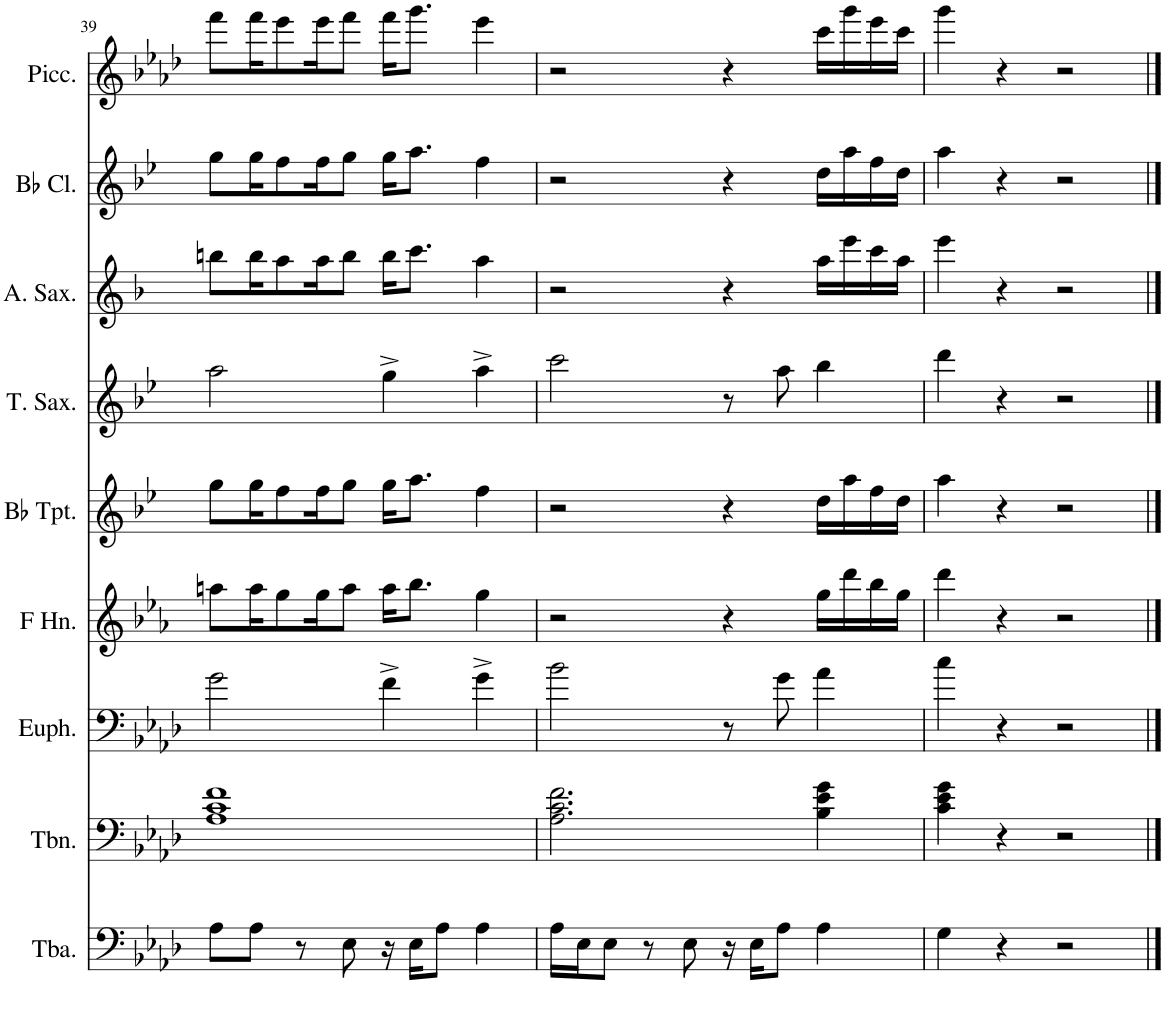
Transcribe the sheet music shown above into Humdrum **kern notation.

**kern	**kern	**kern	**kern	**kern	**kern	**kern	**kern	**kern
*part9	*part8	*part7	*part6	*part5	*part4	*part3	*part2	*part1
*staff9	*staff8	*staff7	*staff6	*staff5	*staff4	*staff3	*staff2	*staff1
*I"Tuba	*I"Trombone	*I"Euphonium	*I"Horn in F	*I"Bb Trumpet	*I"Tenor Saxophone	*I"Alto Saxophone	*I"Bb Clarinet	*I"Piccolo
*I'Tba.	*I'Tbn.	*I'Euph.	*	*I'Bb Tpt.	*I'T. Sax.	*I'A. Sax.	*I'Bb Cl.	*I'Picc.
!!LO:PB:g=z
*clefF4	*clefF4	*clefF4	*clefG2	*clefG2	*clefG2	*clefG2	*clefG2	*clefG2
*	*	*	*Trd4c7	*Trd1c2	*Trd8c14	*Trd5c9	*Trd1c2	*Trd-7c-12
*k[b-e-a-d-]	*k[b-e-a-d-]	*k[b-e-a-d-]	*k[b-e-a-]	*k[b-e-]	*k[b-e-]	*k[b-]	*k[b-e-]	*k[b-e-a-d-]
*M4/4	*M4/4	*M4/4	*M4/4	*M4/4	*M4/4	*M4/4	*M4/4	*M4/4
=39	=39	=39	=39	=39	=39	=39	=39	=39
8A-\L	1A- 1c 1f	2g\	8aan\L	8gg\L	2aa\	8bbn\L	8gg\L	8fff\L
8A-\J	.	.	16aa\K	16gg\K	.	16bb\K	16gg\K	16fff\K
.	.	.	8gg\	8ff\	.	8aa\	8ff\	8eee-\
8r	.	.	.	.	.	.	.	.
.	.	.	16gg\K	16ff\K	.	16aa\K	16ff\K	16eee-\K
8E-\	.	.	8aa\J	8gg\J	.	8bb\J	8gg\J	8fff\J
16r	.	4f^\	16aa\KL	16gg\KL	4gg^\	16bb\KL	16gg\KL	16fff\KL
16E-\KL	.	.	8.bb-\J	8.aa\J	.	8.ccc\J	8.aa\J	8.ggg\J
8A-\J	.	.	.	.	.	.	.	.
4A-\	.	4g^\	4gg\	4ff\	4aa^\	4aa\	4ff\	4eee-\
=40	=40	=40	=40	=40	=40	=40	=40	=40
16A-\LL	2.A-\ 2.c\ 2.f\	2b-\	2r	2r	2ccc\	2r	2r	2r
16E-\J	.	.	.	.	.	.	.	.
8E-\J	.	.	.	.	.	.	.	.
8r	.	.	.	.	.	.	.	.
8E-\	.	.	.	.	.	.	.	.
16r	.	8r	4r	4r	8r	4r	4r	4r
16E-\KL	.	.	.	.	.	.	.	.
8A-\J	.	8g\	.	.	8aa\	.	.	.
4A-\	4B-\ 4e-\ 4g\	4a-\	16gg\LL	16dd\LL	4bb-\	16aa\LL	16dd\LL	16ccc\LL
.	.	.	16ddd\	16aa\	.	16eee\	16aa\	16ggg\
.	.	.	16bb-\	16ff\	.	16ccc\	16ff\	16eee-\
.	.	.	16gg\JJ	16dd\JJ	.	16aa\JJ	16dd\JJ	16ccc\JJ
=41	=41	=41	=41	=41	=41	=41	=41	=41
4G\	4c\ 4e-\ 4g\	4cc\	4ddd\	4aa\	4ddd\	4eee\	4aa\	4ggg\
4r	4r	4r	4r	4r	4r	4r	4r	4r
2r	2r	2r	2r	2r	2r	2r	2r	2r
==	==	==	==	==	==	==	==	==
*-	*-	*-	*-	*-	*-	*-	*-	*-
